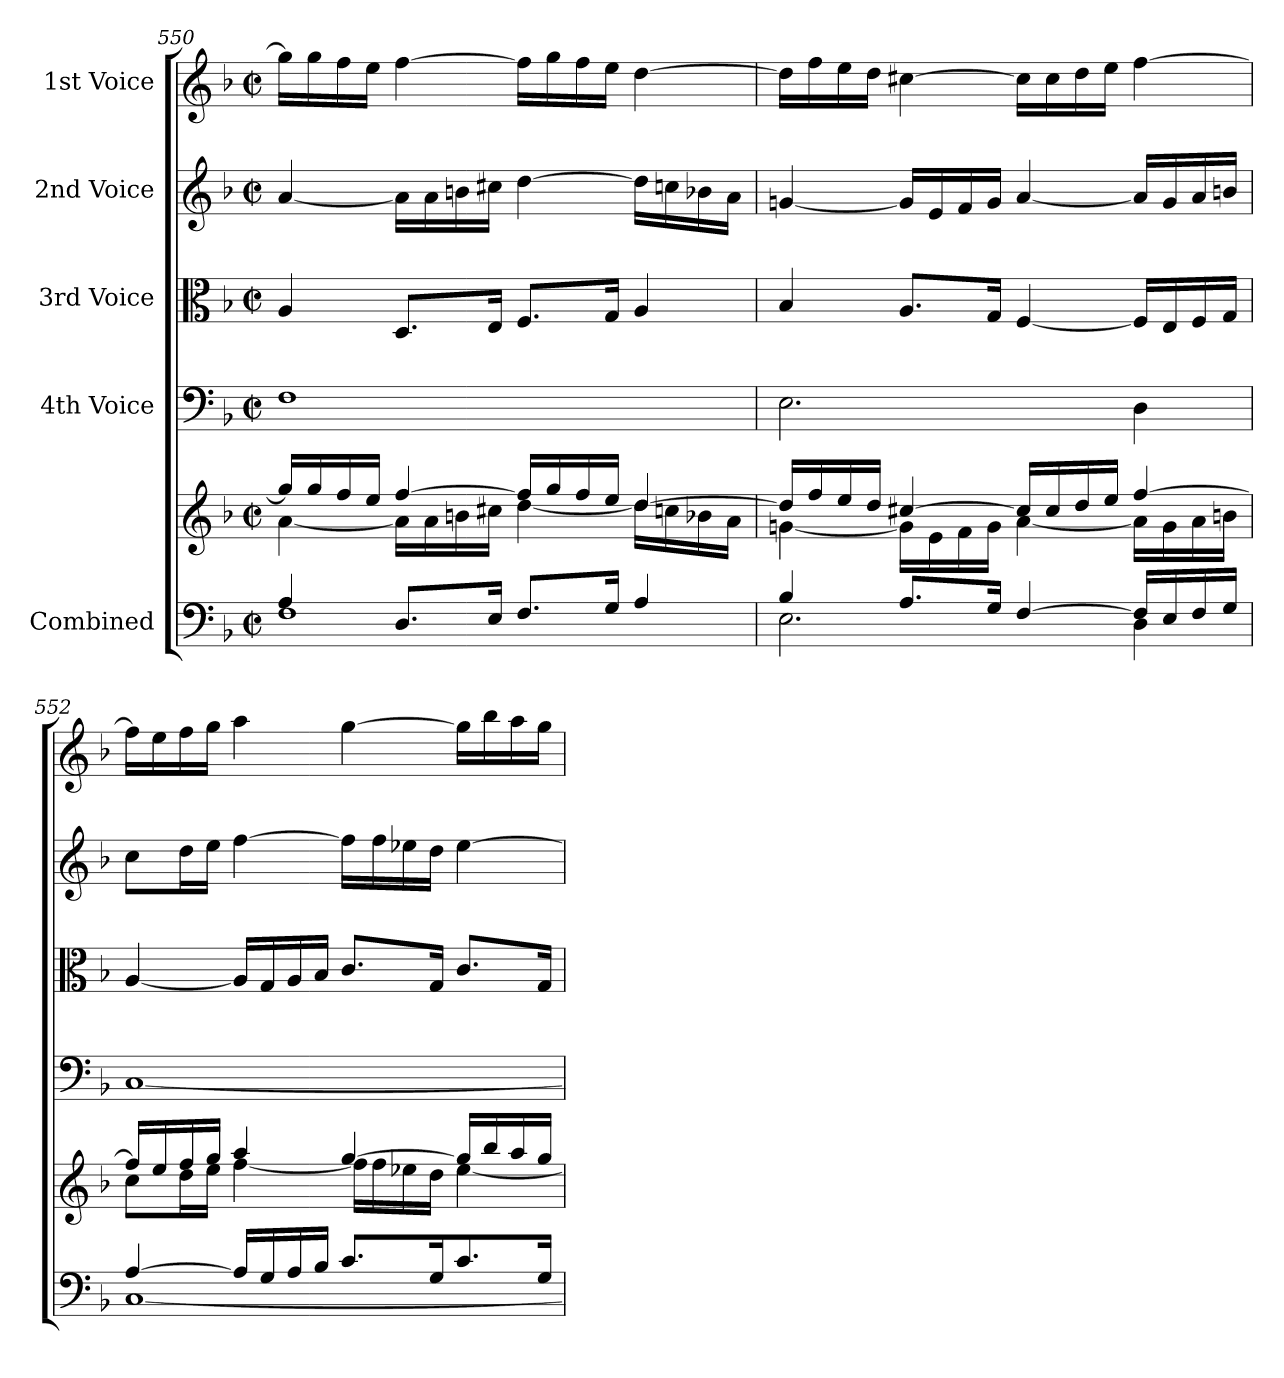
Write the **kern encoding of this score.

**kern	**kern	**kern	**kern	**kern	**kern
*part5	*part5	*part4	*part3	*part2	*part1
*staff6	*staff5	*staff4	*staff3	*staff2	*staff1
*I"Combined	*	*I"4th Voice	*I"3rd Voice	*I"2nd Voice	*I"1st Voice
*clefF4	*clefG2	*clefF4	*clefC3	*clefG2	*clefG2
*k[b-]	*k[b-]	*k[b-]	*k[b-]	*k[b-]	*k[b-]
*M2/2	*M2/2	*M2/2	*M2/2	*M2/2	*M2/2
*met(c|)	*met(c|)	*met(c|)	*met(c|)	*met(c|)	*met(c|)
=550	=550	=550	=550	=550	=550
*^	*^	*	*	*	*
4A/	1F	16gg/LL]	[4a\	1F	4A/	[4a/	16gg\LL]
.	.	16gg/	.	.	.	.	16gg\
.	.	16ff/	.	.	.	.	16ff\
.	.	16ee/JJ	.	.	.	.	16ee\JJ
8.D/L	.	[4ff/	16a\LL]	.	8.D/L	16a\LL]	[4ff\
.	.	.	16a\	.	.	16a\	.
.	.	.	16bn\	.	.	16bn\	.
16E/Jk	.	.	16cc#X\JJ	.	16E/Jk	16cc#X\JJ	.
8.F/L	.	16ff/LL]	[4dd\	.	8.F/L	[4dd\	16ff\LL]
.	.	16gg/	.	.	.	.	16gg\
.	.	16ff/	.	.	.	.	16ff\
16G/Jk	.	16ee/JJ	.	.	16G/Jk	.	16ee\JJ
4A/	.	[4dd/	16dd\LL]	.	4A/	16dd\LL]	[4dd\
.	.	.	16ccn\	.	.	16ccn\	.
.	.	.	16b-X\	.	.	16b-X\	.
.	.	.	16a\JJ	.	.	16a\JJ	.
!!LO:PB:g=z
=551	=551	=551	=551	=551	=551	=551	=551
4B-/	2.E\	16dd/LL]	[4gn\	2.E\	4B-/	[4gn/	16dd\LL]
.	.	16ff/	.	.	.	.	16ff\
.	.	16ee/	.	.	.	.	16ee\
.	.	16dd/JJ	.	.	.	.	16dd\JJ
8.A/L	.	[4cc#X/	16g\LL]	.	8.A/L	16g/LL]	[4cc#X\
.	.	.	16e\	.	.	16e/	.
.	.	.	16f\	.	.	16f/	.
16G/Jk	.	.	16g\JJ	.	16G/Jk	16g/JJ	.
[4F/	.	16cc#/LL]	[4a\	.	[4F/	[4a/	16cc#\LL]
.	.	16cc#/	.	.	.	.	16cc#\
.	.	16dd/	.	.	.	.	16dd\
.	.	16ee/JJ	.	.	.	.	16ee\JJ
16F/LL]	4D\	[4ff/	16a\LL]	4D\	16F/LL]	16a/LL]	[4ff\
16E/	.	.	16g\	.	16E/	16g/	.
16F/	.	.	16a\	.	16F/	16a/	.
16G/JJ	.	.	16bn\JJ	.	16G/JJ	16bn/JJ	.
=552	=552	=552	=552	=552	=552	=552	=552
[4A/	[1C	16ff/LL]	8cc\L	[1C	[4A/	8cc\L	16ff\LL]
.	.	16ee/	.	.	.	.	16ee\
.	.	16ff/	16dd\L	.	.	16dd\L	16ff\
.	.	16gg/JJ	16ee\JJ	.	.	16ee\JJ	16gg\JJ
16A/LL]	.	4aa/	[4ff\	.	16A/LL]	[4ff\	4aa\
16G/	.	.	.	.	16G/	.	.
16A/	.	.	.	.	16A/	.	.
16B-/JJ	.	.	.	.	16B-/JJ	.	.
8.c/L	.	[4gg/	16ff\LL]	.	8.c/L	16ff\LL]	[4gg\
.	.	.	16ff\	.	.	16ff\	.
.	.	.	16ee-X\	.	.	16ee-X\	.
16G/K	.	.	16dd\JJ	.	16G/Jk	16dd\JJ	.
8.c/	.	16gg/LL]	[4ee-\	.	8.c/L	[4ee-\	16gg\LL]
.	.	16bb-/	.	.	.	.	16bb-\
.	.	16aa/	.	.	.	.	16aa\
16G/Jk	.	16gg/JJ	.	.	16G/Jk	.	16gg\JJ
*v	*v	*	*	*	*	*	*
*	*v	*v	*	*	*	*
=	=	=	=	=	=
*-	*-	*-	*-	*-	*-
